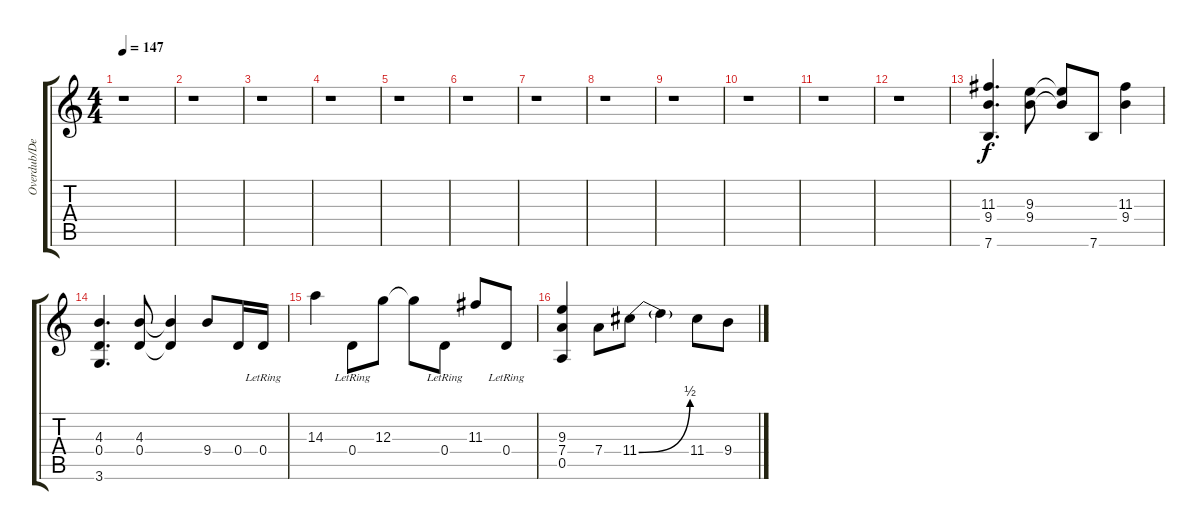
\track ("Overdub/Delay" "Overdub/De") {instrument distortionguitar}
\staff {score tabs}
\tuning (E4 B3 G3 D3 A2 E2) {hide}
\ts (4 4)
\tempo 147
\clef g2
\ks c
r.1{dy f} |
r.1 |
r.1 |
r.1 |
r.1 |
r.1 |
r.1 |
r.1 |
r.1 |
r.1 |
r.1 |
r.1 |
(11.3 9.4 7.6).4{d volume 14 balance 4} (9.3 9.4).8 (9.3{t} 9.4{t}).8 7.6.8 (11.3 9.4).4 |
(4.3 0.4 3.6).4{d} (4.3 0.4).8 (4.3{t} 0.4{t}).4 9.4.8 0.4.16 0.4{lr}.16 |
14.3.4 0.4{lr}.8 12.3.8 12.3{t}.8 0.4{lr}.8 11.3.8 0.4{lr}.8 |
(9.3 7.4 0.5).4 7.4.8 11.4{be (bend 0 0 60 2)}.8 11.4{t}.4 11.4.8 9.4.8
